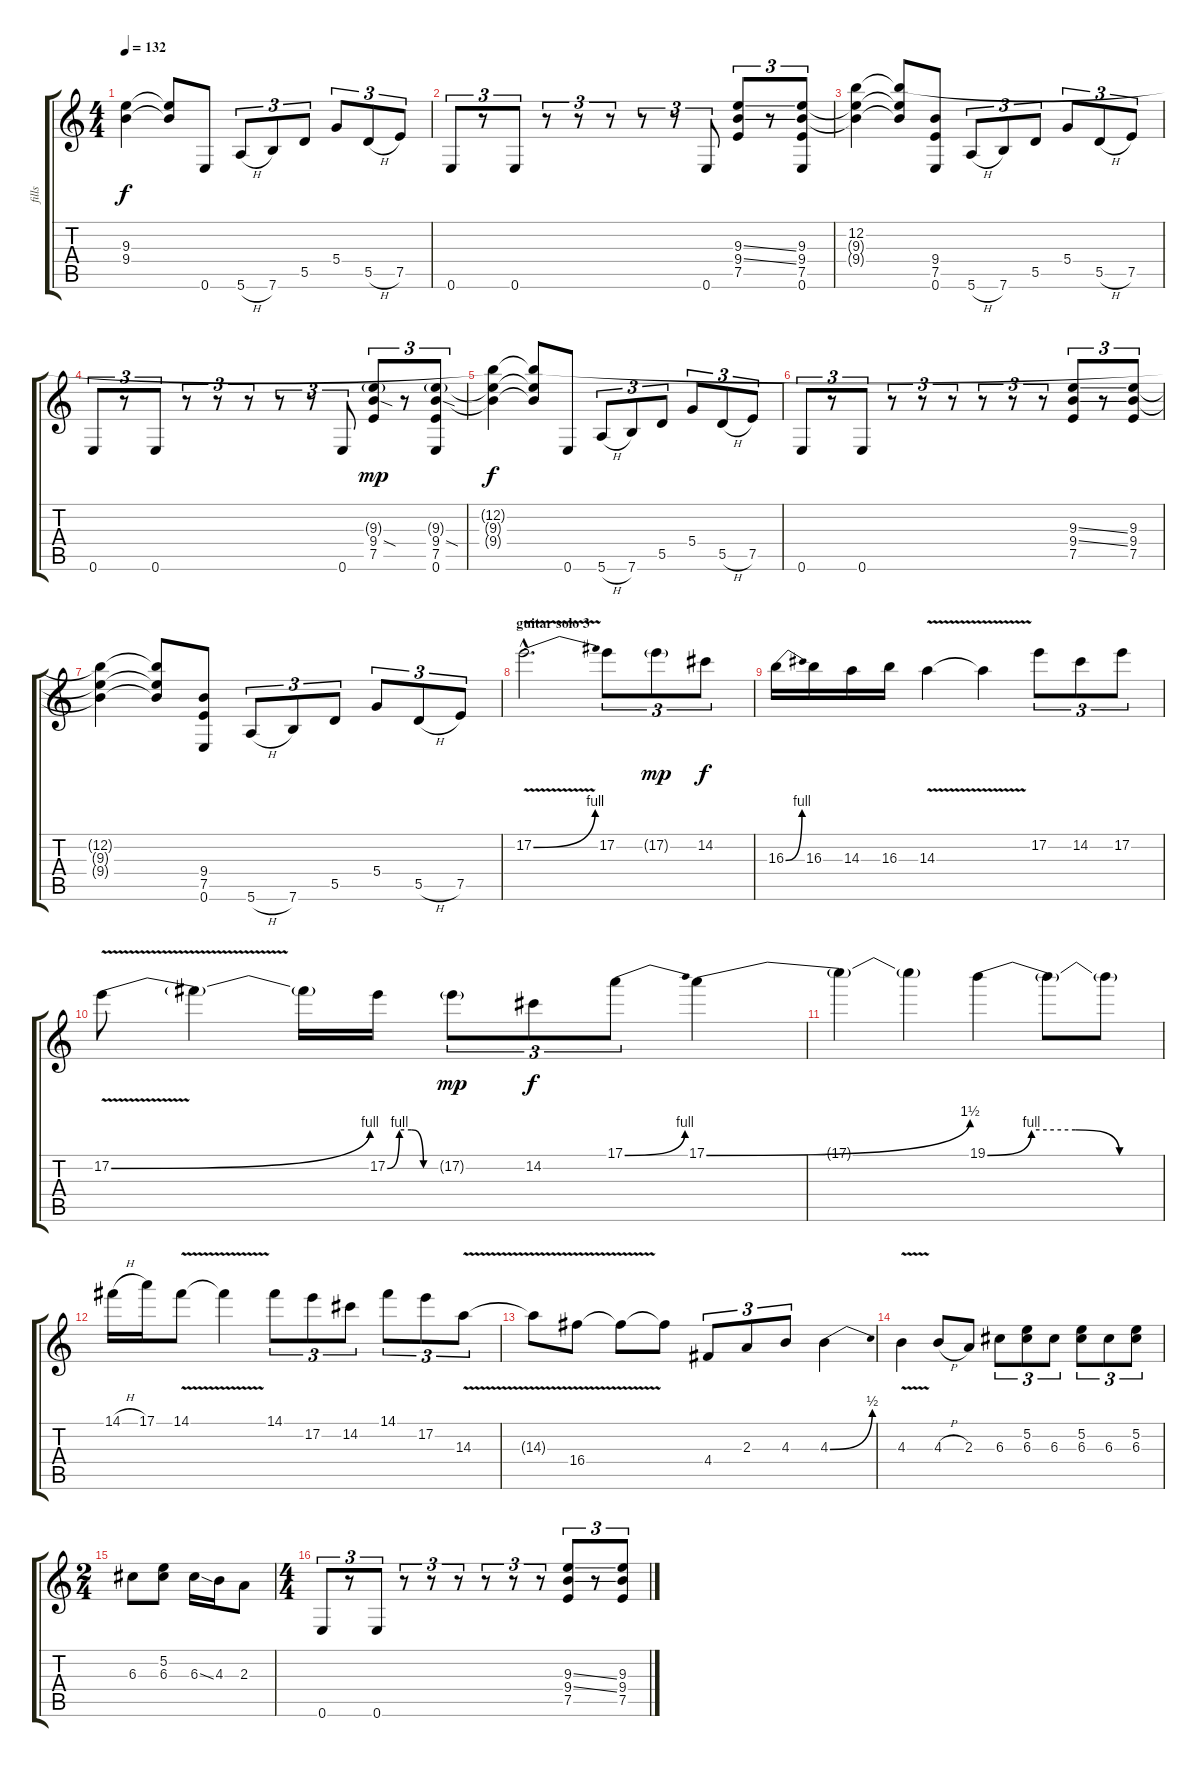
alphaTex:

\track ("fills" "fills") {instrument distortionguitar}
\staff {score tabs}
\tuning (E4 B3 G3 D3 A2 E2) {hide}
\ts (4 4)
\tempo 132
\clef g2
\ks c
(9.3{t} 9.4{t}).4{dy f} (9.3{t} 9.4{t}).8 0.6.8 5.6{h}.8{tu (3 2)} 7.6.8{tu (3 2)} 5.5.8{tu (3 2)} 5.4.8{tu (3 2)} 5.5{h}.8{tu (3 2)} 7.5.8{tu (3 2)} |
0.6.8{tu (3 2)} r.8{tu (3 2)} 0.6.8{tu (3 2)} r.8{tu (3 2)} r.8{tu (3 2)} r.8{tu (3 2)} r.8{tu (3 2)} r.8{tu (3 2)} 0.6.8{tu (3 2)} (9.3{ss} 9.4{ss} 7.5).8{tu (3 2)} r.8{tu (3 2)} (9.3 9.4 7.5 0.6).8{tu (3 2)} |
(12.2 9.3{t} 9.4{t}).4 (12.2{t} 9.3{t} 9.4{t}).8 (9.4 7.5 0.6).8 5.6{h}.8{tu (3 2)} 7.6.8{tu (3 2)} 5.5.8{tu (3 2)} 5.4.8{tu (3 2)} 5.5{h}.8{tu (3 2)} 7.5.8{tu (3 2)} |
0.6.8{tu (3 2) txt " "} r.8{tu (3 2)} 0.6.8{tu (3 2)} r.8{tu (3 2)} r.8{tu (3 2)} r.8{tu (3 2)} r.8{tu (3 2)} r.8{tu (3 2)} 0.6.8{tu (3 2)} (9.3{g} 9.4{sod} 7.5).8{tu (3 2) dy mp} r.8{tu (3 2)} (9.3{g} 9.4{sod} 7.5 0.6).8{tu (3 2)} |
(12.2{t} 9.3{t} 9.4{t}).4{dy f} (12.2{t} 9.3{t} 9.4{t}).8 0.6.8 5.6{h}.8{tu (3 2)} 7.6.8{tu (3 2)} 5.5.8{tu (3 2)} 5.4.8{tu (3 2)} 5.5{h}.8{tu (3 2)} 7.5.8{tu (3 2)} |
0.6.8{tu (3 2)} r.8{tu (3 2)} 0.6.8{tu (3 2)} r.8{tu (3 2)} r.8{tu (3 2)} r.8{tu (3 2)} r.8{tu (3 2)} r.8{tu (3 2)} r.8{tu (3 2)} (9.3{ss} 9.4{ss} 7.5).8{tu (3 2)} r.8{tu (3 2)} (9.3 9.4 7.5).8{tu (3 2)} |
(12.2{t} 9.3{t} 9.4{t}).4 (12.2{t} 9.3{t} 9.4{t}).8 (9.4 7.5 0.6).8 5.6{h}.8{tu (3 2)} 7.6.8{tu (3 2)} 5.5.8{tu (3 2)} 5.4.8{tu (3 2)} 5.5{h}.8{tu (3 2)} 7.5.8{tu (3 2)} |
\section ("" "guitar solo 3")
17.2{be (bend 0 0 60 4) v hac}.2{d} 17.2.8{tu (3 2)} 17.2{g}.8{tu (3 2) dy mp} 14.2.8{tu (3 2) dy f} |
16.3{be (bend 0 0 60 4)}.16 16.3.16 14.3.16 16.3.16 14.3{v}.4 14.3{t}.4 17.2.8{tu (3 2)} 14.2.8{tu (3 2)} 17.2.8{tu (3 2)} |
17.2{be (bend 0 0 60 4) v}.8 17.2{t}.4 17.2{t}.16 17.2{be (custom 0 0 15 4 30 4 45 0 60 0)}.16 17.2{g}.8{tu (3 2) dy mp} 14.2.8{tu (3 2) dy f} 17.1{be (bend 0 0 60 4)}.8{tu (3 2)} 17.1{be (bend 0 0 60 6)}.4 |
17.1{t}.4 17.1{t}.4 19.1{be (custom 0 0 15 4 30 4 45 0 60 0)}.4 19.1{t}.8 19.1{t}.8 |
14.1{h}.16 17.1.16 14.1{v}.8 14.1{t}.4 14.1.8{tu (3 2)} 17.2.8{tu (3 2)} 14.2.8{tu (3 2)} 14.1.8{tu (3 2)} 17.2.8{tu (3 2)} 14.3{v}.8{tu (3 2)} |
14.3{t}.8 16.4{v}.8 16.4{t}.8 16.4{t}.8 4.4.8{tu (3 2)} 2.3.8{tu (3 2)} 4.3.8{tu (3 2)} 4.3{be (bend 0 0 60 2)}.4 |
4.3{v}.4 4.3{h}.8 2.3.8 6.3.8{tu (3 2)} (5.2 6.3).8{tu (3 2)} 6.3.8{tu (3 2)} (5.2 6.3).8{tu (3 2)} 6.3.8{tu (3 2)} (5.2 6.3).8{tu (3 2)} |
\ts (2 4)
6.3.8 (5.2 6.3).8 6.3{ss}.16 4.3.16 2.3.8 |
\ts (4 4)
0.6.8{tu (3 2)} r.8{tu (3 2)} 0.6.8{tu (3 2)} r.8{tu (3 2)} r.8{tu (3 2)} r.8{tu (3 2)} r.8{tu (3 2)} r.8{tu (3 2)} r.8{tu (3 2)} (9.3{ss} 9.4{ss} 7.5).8{tu (3 2)} r.8{tu (3 2)} (9.3 9.4 7.5).8{tu (3 2)}
